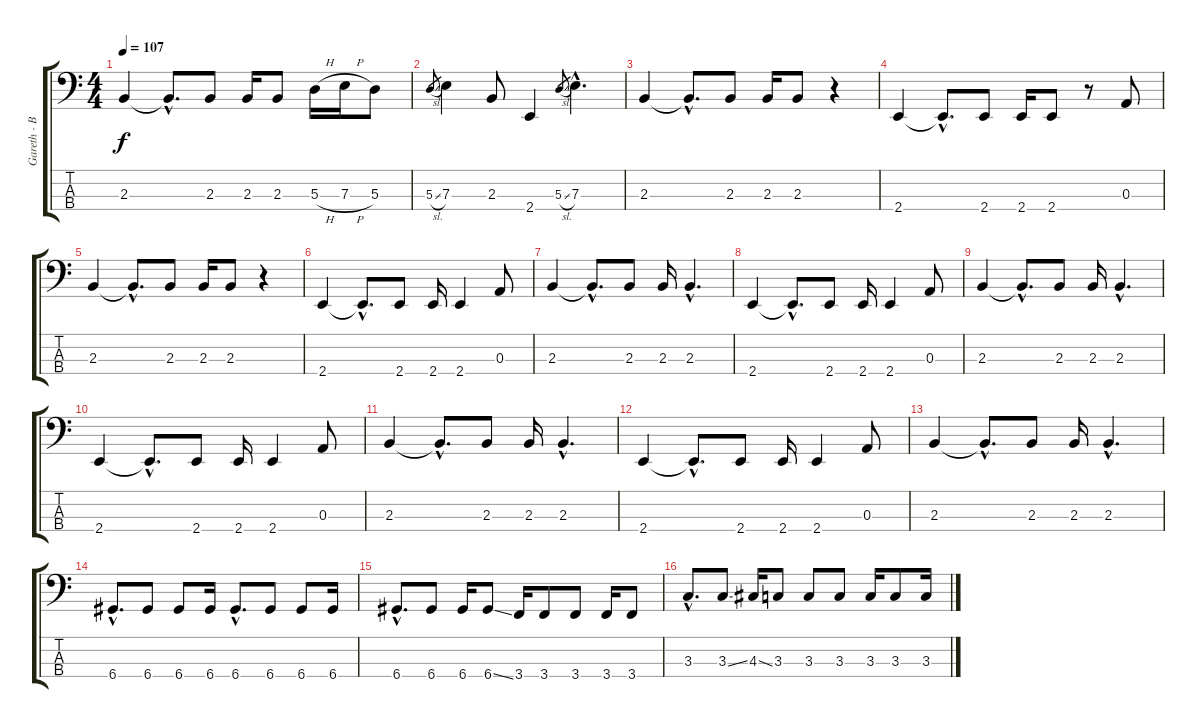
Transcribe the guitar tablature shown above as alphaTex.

\track ("Gareth - Bass" "Gareth - B") {instrument electricbassfinger}
\staff {score tabs}
\tuning (G2 D2 A1 D1) {hide}
\ts (4 4)
\tempo 107
\clef f4
\ks c
2.3.4{dy f} 2.3{hac t}.8{d} 2.3.8 2.3.16 2.3.8 5.3{h}.16 7.3{h}.16 5.3.8 |
5.3{sl}.8{gr} 7.3.4 2.3.8 2.4.4 5.3{sl}.8{gr} 7.3{hac}.4{d} |
2.3.4 2.3{hac t}.8{d} 2.3.8 2.3.16 2.3.8 r.4 |
2.4.4 2.4{hac t}.8{d} 2.4.8 2.4.16 2.4.8 r.8 0.3.8 |
2.3.4 2.3{hac t}.8{d} 2.3.8 2.3.16 2.3.8 r.4 |
2.4.4 2.4{hac t}.8{d} 2.4.8 2.4.16 2.4.4 0.3.8 |
2.3.4 2.3{hac t}.8{d} 2.3.8 2.3.16 2.3{hac}.4{d} |
2.4.4 2.4{hac t}.8{d} 2.4.8 2.4.16 2.4.4 0.3.8 |
2.3.4 2.3{hac t}.8{d} 2.3.8 2.3.16 2.3{hac}.4{d} |
2.4.4 2.4{hac t}.8{d} 2.4.8 2.4.16 2.4.4 0.3.8 |
2.3.4 2.3{hac t}.8{d} 2.3.8 2.3.16 2.3{hac}.4{d} |
2.4.4 2.4{hac t}.8{d} 2.4.8 2.4.16 2.4.4 0.3.8 |
2.3.4 2.3{hac t}.8{d} 2.3.8 2.3.16 2.3{hac}.4{d} |
6.4{hac}.8{d} 6.4.8 6.4.8 6.4.16 6.4{hac}.8{d} 6.4.8 6.4.8 6.4.16 |
6.4{hac}.8{d} 6.4.8 6.4.16 6.4{ss}.8 3.4.16 3.4.8 3.4.8 3.4.16 3.4.8 |
3.3{hac}.8{d} 3.3{ss}.8 4.3{ss}.16 3.3.8 3.3.8 3.3.8 3.3.16 3.3.8 3.3.16
